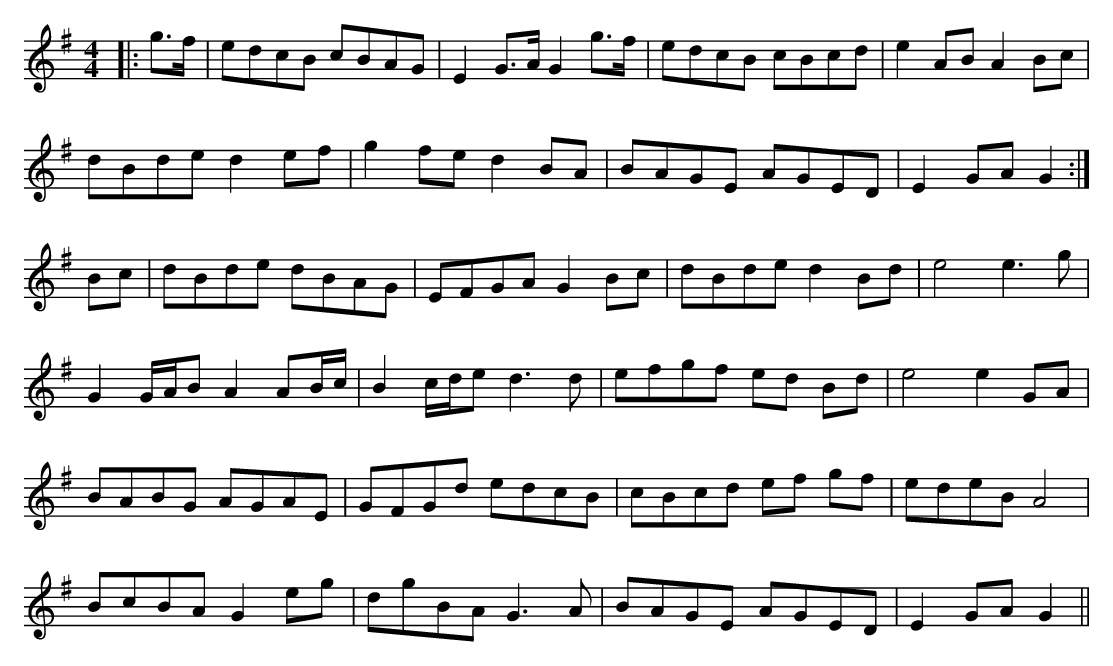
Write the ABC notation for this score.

X:1
M:4/4
K:G
|:g>f|edcB cBAG|E2 G>A G2 g>f|edcB cBcd|e2 AB A2 Bc|
 dBde d2 ef| g2 fe d2 BA| BAGE AGED| E2 GA G2 :|
Bc| dBde dBAG| EFGA G2 Bc| dBde d2 Bd|e4 e3 g|
G2 G/A/B A2 AB/c/| B2 c/d/e d3 d|efgf ed Bd|e4 e2 GA|
 BABG AGAE | GFGd edcB|cBcd ef gf | edeB A4|
 BcBA G2 eg| dgBA G3 A| BAGE AGED| E2 GA G2||
